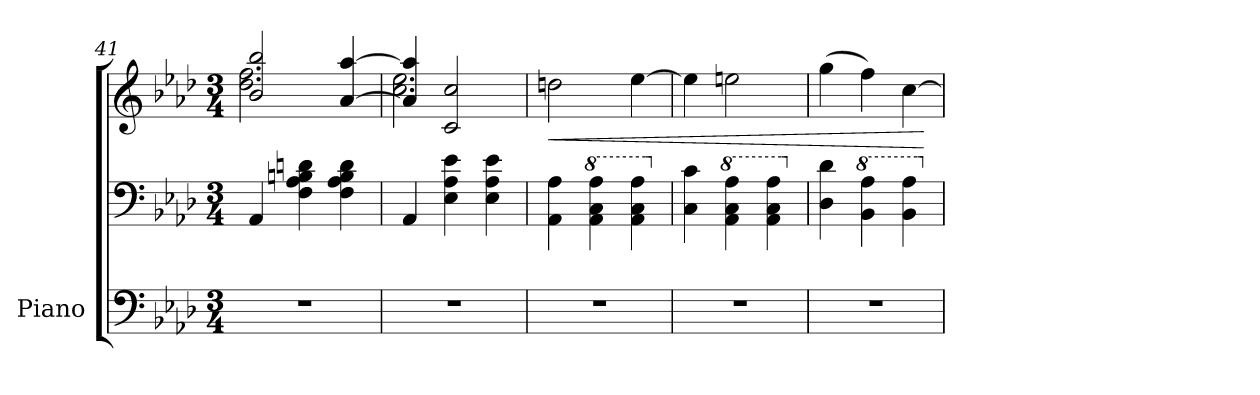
**kern	**kern	**kern	**dynam
*part1	*part1	*part1	*part1
*staff3	*staff2	*staff1	*staff1/2/3
*I"Piano	*	*	*
*I'Pno.	*	*	*
*clefF4	*clefF4	*clefG2	*
*k[b-e-a-d-]	*k[b-e-a-d-]	*k[b-e-a-d-]	*
*M3/4	*M3/4	*M3/4	*
=41	=41	=41	=41
*	*	*^	*
2.r	4AA-/	2b-/ 2bb-/	2.dd-\ 2.ff\	.
.	4F\ 4A-\ 4Bn\ 4dn\	.	.	.
.	4F\ 4A-\ 4B\ 4d\	[4a-/ [4aa-/	.	.
!!LO:LB:g=z	!!
=42	=42	=42	=42	=42
2.r	4AA-/	4a-/] 4aa-/]	2.cc\ 2.ee-\	.
.	4E-\ 4A-\ 4e-\	2c/ 2cc/	.	.
.	4E-\ 4A-\ 4e-\	.	.	.
*	*	*v	*v	*
=43	=43	=43	=43
!	!	!	!LO:HP:b
2.r	4AA-\ 4A-\	2ddn\	<
*	*8va	*	*
.	4A-\ 4c\ 4a-\	.	.
.	4A-\ 4c\ 4a-\	[4ee-\	.
=44	=44	=44	=44
*	*X8va	*	*
2.r	4C\ 4c\	4ee-\]	.
*	*8va	*	*
.	4A-\ 4c\ 4a-\	2een\	.
.	4A-\ 4c\ 4a-\	.	.
=45	=45	=45	=45
*	*X8va	*	*
2.r	4D-\ 4d-\	(>4gg\	.
*	*8va	*	*
.	4B-\ 4a-\	4ff\)	.
.	4B-\ 4a-\	[4cc\	.
.	.	.	[
*	*X8va	*	*
=	=	=	=
*-	*-	*-	*-
